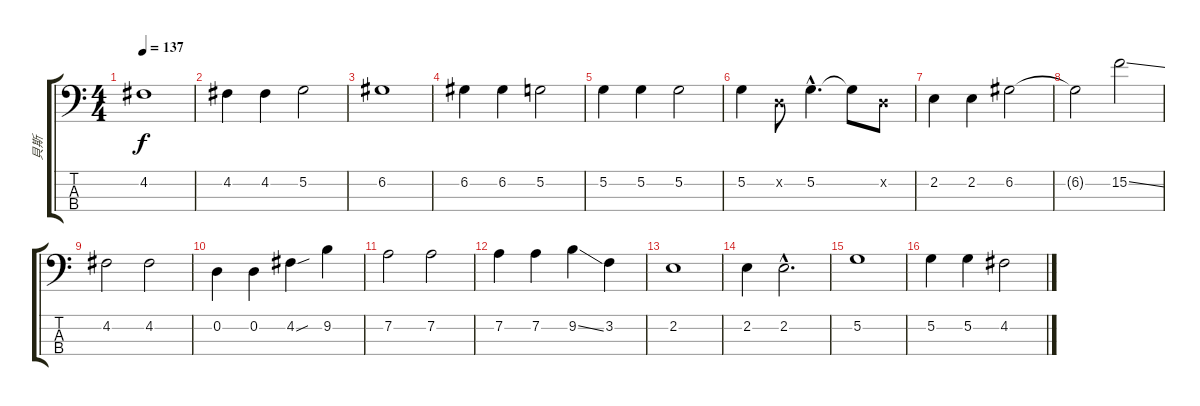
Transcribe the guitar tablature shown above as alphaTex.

\track ("貝斯" "貝斯") {instrument electricbassfinger}
\staff {score tabs}
\tuning (G2 D2 A1 E1) {hide}
\ts (4 4)
\tempo 137
\clef f4
\ks c
4.2.1{dy f} |
4.2.4 4.2.4 5.2.2 |
6.2.1 |
6.2.4 6.2.4 5.2.2 |
5.2.4 5.2.4 5.2.2 |
5.2.4 0.2{x}.8 5.2{hac}.4{d} 5.2{t}.8 0.2{x}.8 |
2.2.4 2.2.4 6.2.2 |
6.2{t}.2 15.2{ss}.2 |
4.2.2 4.2.2 |
0.2.4 0.2.4 4.2{sou}.4 9.2.4 |
7.2.2 7.2.2 |
7.2.4 7.2.4 9.2{ss}.4 3.2.4 |
2.2.1 |
2.2.4 2.2{hac}.2{d} |
5.2.1 |
5.2.4 5.2.4 4.2.2
